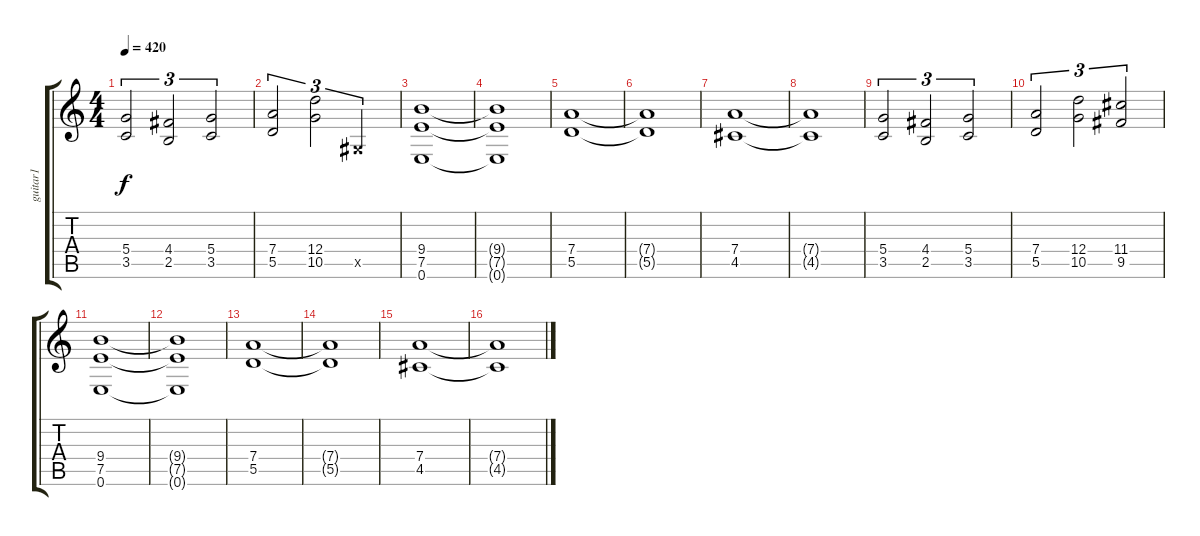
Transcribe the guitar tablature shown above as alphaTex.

\track ("guitar1" "guitar1") {instrument distortionguitar}
\staff {score tabs}
\tuning (E4 B3 G3 D3 A2 E2) {hide}
\ts (4 4)
\tempo 420
\clef g2
\ks c
(5.4 3.5).2{tu (3 2) dy f} (4.4 2.5).2{tu (3 2)} (5.4 3.5).2{tu (3 2)} |
(7.4 5.5).2{tu (3 2)} (12.4 10.5).2{tu (3 2)} -1.5{x}.2{tu (3 2)} |
(9.4 7.5 0.6).1 |
(9.4{t} 7.5{t} 0.6{t}).1 |
(7.4 5.5).1 |
(7.4{t} 5.5{t}).1 |
(7.4 4.5).1 |
(7.4{t} 4.5{t}).1 |
(5.4 3.5).2{tu (3 2)} (4.4 2.5).2{tu (3 2)} (5.4 3.5).2{tu (3 2)} |
(7.4 5.5).2{tu (3 2)} (12.4 10.5).2{tu (3 2)} (11.4 9.5).2{tu (3 2)} |
(9.4 7.5 0.6).1 |
(9.4{t} 7.5{t} 0.6{t}).1 |
(7.4 5.5).1 |
(7.4{t} 5.5{t}).1 |
(7.4 4.5).1 |
(7.4{t} 4.5{t}).1
